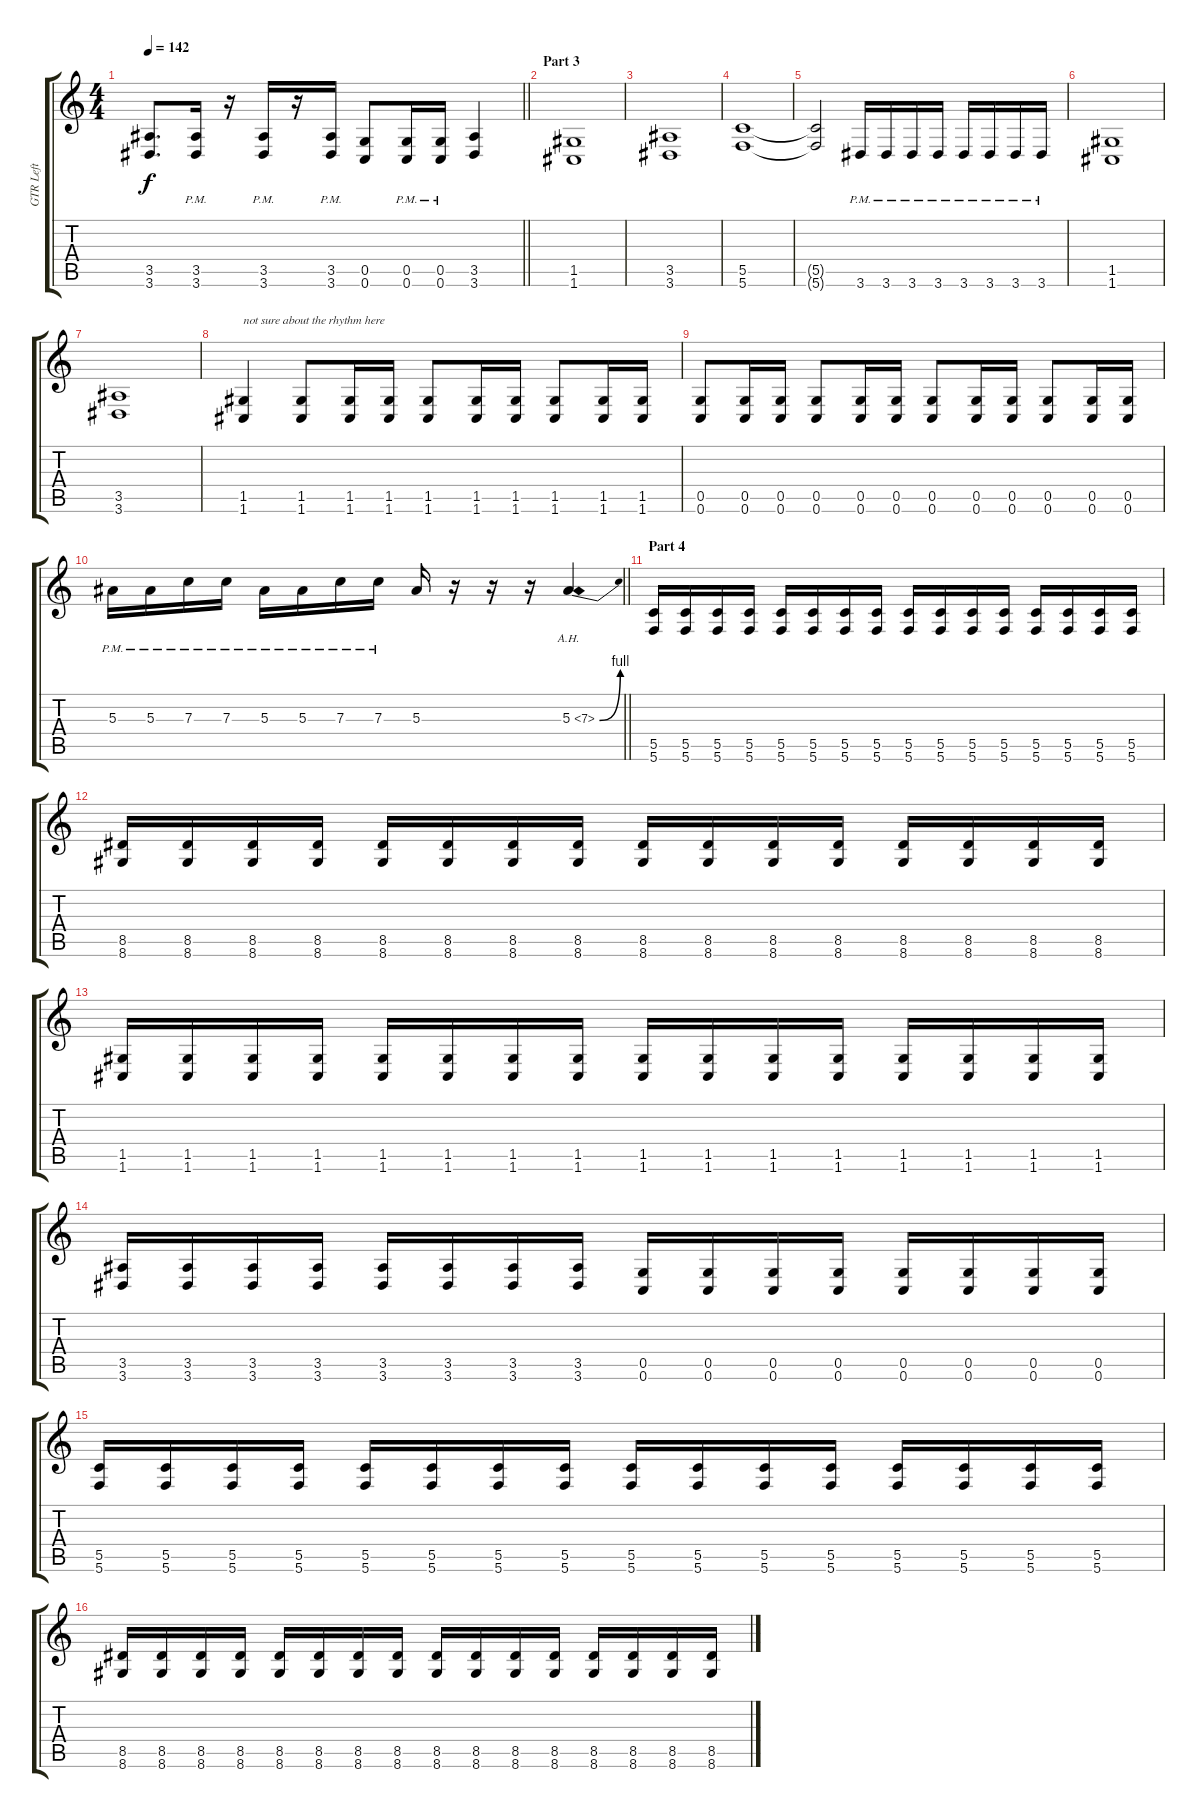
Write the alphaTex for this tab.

\track ("GTR Left" "GTR Left") {instrument distortionguitar}
\staff {score tabs}
\tuning (D4 A3 F3 C3 G2 C2) {hide}
\ts (4 4)
\tempo 142
\clef g2
\barLineRight lightlight
\ks c
(3.5 3.6).8{d dy f} (3.5{pm} 3.6{pm}).16 r.16 (3.5{pm} 3.6{pm}).16 r.16 (3.5{pm} 3.6{pm}).16 (0.5 0.6).8 (0.5{pm} 0.6{pm}).16 (0.5{pm} 0.6{pm}).16 (3.5 3.6).4 |
\section ("" "Part 3")
(1.5 1.6).1 |
(3.5 3.6).1 |
(5.5 5.6).1 |
(5.5{t} 5.6{t}).2 3.6{pm}.16 3.6{pm}.16 3.6{pm}.16 3.6{pm}.16 3.6{pm}.16 3.6{pm}.16 3.6{pm}.16 3.6{pm}.16 |
(1.5 1.6).1 |
(3.5 3.6).1 |
(1.5 1.6).4{txt "not sure about the rhythm here"} (1.5 1.6).8 (1.5 1.6).16 (1.5 1.6).16 (1.5 1.6).8 (1.5 1.6).16 (1.5 1.6).16 (1.5 1.6).8 (1.5 1.6).16 (1.5 1.6).16 |
(0.5 0.6).8 (0.5 0.6).16 (0.5 0.6).16 (0.5 0.6).8 (0.5 0.6).16 (0.5 0.6).16 (0.5 0.6).8 (0.5 0.6).16 (0.5 0.6).16 (0.5 0.6).8 (0.5 0.6).16 (0.5 0.6).16 |
\barLineRight lightlight
5.3{pm}.16 5.3{pm}.16 7.3{pm}.16 7.3{pm}.16 5.3{pm}.16 5.3{pm}.16 7.3{pm}.16 7.3{pm}.16 5.3.16 r.16 r.16 r.16 5.3{be (bend 0 0 60 4) ah 2}.4 |
\section ("" "Part 4")
(5.5 5.6).16 (5.5 5.6).16 (5.5 5.6).16 (5.5 5.6).16 (5.5 5.6).16 (5.5 5.6).16 (5.5 5.6).16 (5.5 5.6).16 (5.5 5.6).16 (5.5 5.6).16 (5.5 5.6).16 (5.5 5.6).16 (5.5 5.6).16 (5.5 5.6).16 (5.5 5.6).16 (5.5 5.6).16 |
(8.5 8.6).16 (8.5 8.6).16 (8.5 8.6).16 (8.5 8.6).16 (8.5 8.6).16 (8.5 8.6).16 (8.5 8.6).16 (8.5 8.6).16 (8.5 8.6).16 (8.5 8.6).16 (8.5 8.6).16 (8.5 8.6).16 (8.5 8.6).16 (8.5 8.6).16 (8.5 8.6).16 (8.5 8.6).16 |
(1.5 1.6).16 (1.5 1.6).16 (1.5 1.6).16 (1.5 1.6).16 (1.5 1.6).16 (1.5 1.6).16 (1.5 1.6).16 (1.5 1.6).16 (1.5 1.6).16 (1.5 1.6).16 (1.5 1.6).16 (1.5 1.6).16 (1.5 1.6).16 (1.5 1.6).16 (1.5 1.6).16 (1.5 1.6).16 |
(3.5 3.6).16 (3.5 3.6).16 (3.5 3.6).16 (3.5 3.6).16 (3.5 3.6).16 (3.5 3.6).16 (3.5 3.6).16 (3.5 3.6).16 (0.5 0.6).16 (0.5 0.6).16 (0.5 0.6).16 (0.5 0.6).16 (0.5 0.6).16 (0.5 0.6).16 (0.5 0.6).16 (0.5 0.6).16 |
(5.5 5.6).16 (5.5 5.6).16 (5.5 5.6).16 (5.5 5.6).16 (5.5 5.6).16 (5.5 5.6).16 (5.5 5.6).16 (5.5 5.6).16 (5.5 5.6).16 (5.5 5.6).16 (5.5 5.6).16 (5.5 5.6).16 (5.5 5.6).16 (5.5 5.6).16 (5.5 5.6).16 (5.5 5.6).16 |
(8.5 8.6).16 (8.5 8.6).16 (8.5 8.6).16 (8.5 8.6).16 (8.5 8.6).16 (8.5 8.6).16 (8.5 8.6).16 (8.5 8.6).16 (8.5 8.6).16 (8.5 8.6).16 (8.5 8.6).16 (8.5 8.6).16 (8.5 8.6).16 (8.5 8.6).16 (8.5 8.6).16 (8.5 8.6).16
